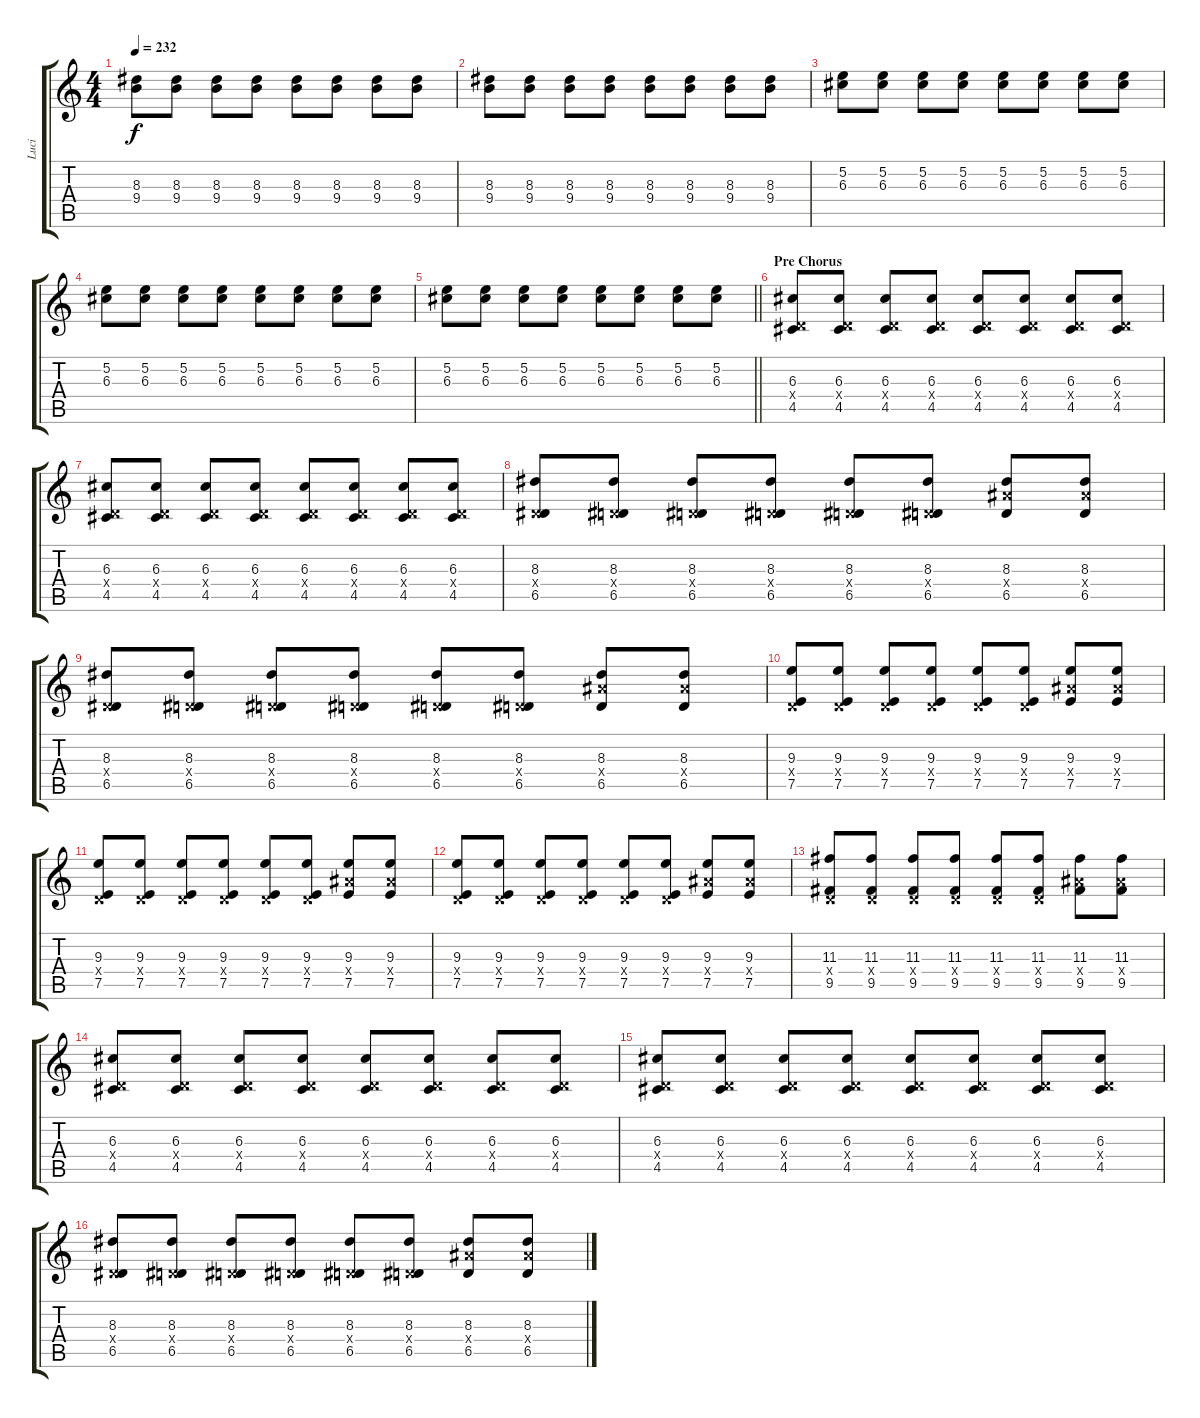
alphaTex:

\track ("Luci" "Luci") {instrument acousticguitarsteel}
\staff {score tabs}
\tuning (E4 B3 G3 D3 A2 E2) {hide}
\ts (4 4)
\tempo 232
\clef g2
\ks c
(8.3 9.4).8{dy f} (8.3 9.4).8 (8.3 9.4).8 (8.3 9.4).8 (8.3 9.4).8 (8.3 9.4).8 (8.3 9.4).8 (8.3 9.4).8 |
(8.3 9.4).8 (8.3 9.4).8 (8.3 9.4).8 (8.3 9.4).8 (8.3 9.4).8 (8.3 9.4).8 (8.3 9.4).8 (8.3 9.4).8 |
(5.2 6.3).8 (5.2 6.3).8 (5.2 6.3).8 (5.2 6.3).8 (5.2 6.3).8 (5.2 6.3).8 (5.2 6.3).8 (5.2 6.3).8 |
(5.2 6.3).8 (5.2 6.3).8 (5.2 6.3).8 (5.2 6.3).8 (5.2 6.3).8 (5.2 6.3).8 (5.2 6.3).8 (5.2 6.3).8 |
\barLineRight lightlight
(5.2 6.3).8 (5.2 6.3).8 (5.2 6.3).8 (5.2 6.3).8 (5.2 6.3).8 (5.2 6.3).8 (5.2 6.3).8 (5.2 6.3).8 |
\section ("" "Pre Chorus ")
(6.3 0.4{x} 4.5).8{instrument distortionguitar} (6.3 0.4{x} 4.5).8 (6.3 0.4{x} 4.5).8 (6.3 0.4{x} 4.5).8 (6.3 0.4{x} 4.5).8 (6.3 0.4{x} 4.5).8 (6.3 0.4{x} 4.5).8 (6.3 0.4{x} 4.5).8 |
(6.3 0.4{x} 4.5).8{instrument distortionguitar} (6.3 0.4{x} 4.5).8 (6.3 0.4{x} 4.5).8 (6.3 0.4{x} 4.5).8 (6.3 0.4{x} 4.5).8 (6.3 0.4{x} 4.5).8 (6.3 0.4{x} 4.5).8 (6.3 0.4{x} 4.5).8 |
(8.3 0.4{x} 6.5).8{instrument distortionguitar} (8.3 0.4{x} 6.5).8 (8.3 0.4{x} 6.5).8 (8.3 0.4{x} 6.5).8 (8.3 0.4{x} 6.5).8 (8.3 0.4{x} 6.5).8 (8.3 8.4{x} 6.5).8 (8.3 8.4{x} 6.5).8 |
(8.3 0.4{x} 6.5).8{instrument distortionguitar} (8.3 0.4{x} 6.5).8 (8.3 0.4{x} 6.5).8 (8.3 0.4{x} 6.5).8 (8.3 0.4{x} 6.5).8 (8.3 0.4{x} 6.5).8 (8.3 8.4{x} 6.5).8 (8.3 8.4{x} 6.5).8 |
(9.3 0.4{x} 7.5).8{instrument distortionguitar} (9.3 0.4{x} 7.5).8 (9.3 0.4{x} 7.5).8 (9.3 0.4{x} 7.5).8 (9.3 0.4{x} 7.5).8 (9.3 0.4{x} 7.5).8 (9.3 8.4{x} 7.5).8 (9.3 8.4{x} 7.5).8 |
(9.3 0.4{x} 7.5).8{instrument distortionguitar} (9.3 0.4{x} 7.5).8 (9.3 0.4{x} 7.5).8 (9.3 0.4{x} 7.5).8 (9.3 0.4{x} 7.5).8 (9.3 0.4{x} 7.5).8 (9.3 8.4{x} 7.5).8 (9.3 8.4{x} 7.5).8 |
(9.3 0.4{x} 7.5).8{instrument distortionguitar} (9.3 0.4{x} 7.5).8 (9.3 0.4{x} 7.5).8 (9.3 0.4{x} 7.5).8 (9.3 0.4{x} 7.5).8 (9.3 0.4{x} 7.5).8 (9.3 8.4{x} 7.5).8 (9.3 8.4{x} 7.5).8 |
(11.3 0.4{x} 9.5).8{instrument distortionguitar} (11.3 0.4{x} 9.5).8 (11.3 0.4{x} 9.5).8 (11.3 0.4{x} 9.5).8 (11.3 0.4{x} 9.5).8 (11.3 0.4{x} 9.5).8 (11.3 8.4{x} 9.5).8 (11.3 8.4{x} 9.5).8 |
(6.3 0.4{x} 4.5).8{instrument distortionguitar} (6.3 0.4{x} 4.5).8 (6.3 0.4{x} 4.5).8 (6.3 0.4{x} 4.5).8 (6.3 0.4{x} 4.5).8 (6.3 0.4{x} 4.5).8 (6.3 0.4{x} 4.5).8 (6.3 0.4{x} 4.5).8 |
(6.3 0.4{x} 4.5).8{instrument distortionguitar} (6.3 0.4{x} 4.5).8 (6.3 0.4{x} 4.5).8 (6.3 0.4{x} 4.5).8 (6.3 0.4{x} 4.5).8 (6.3 0.4{x} 4.5).8 (6.3 0.4{x} 4.5).8 (6.3 0.4{x} 4.5).8 |
(8.3 0.4{x} 6.5).8{instrument distortionguitar} (8.3 0.4{x} 6.5).8 (8.3 0.4{x} 6.5).8 (8.3 0.4{x} 6.5).8 (8.3 0.4{x} 6.5).8 (8.3 0.4{x} 6.5).8 (8.3 8.4{x} 6.5).8 (8.3 8.4{x} 6.5).8
